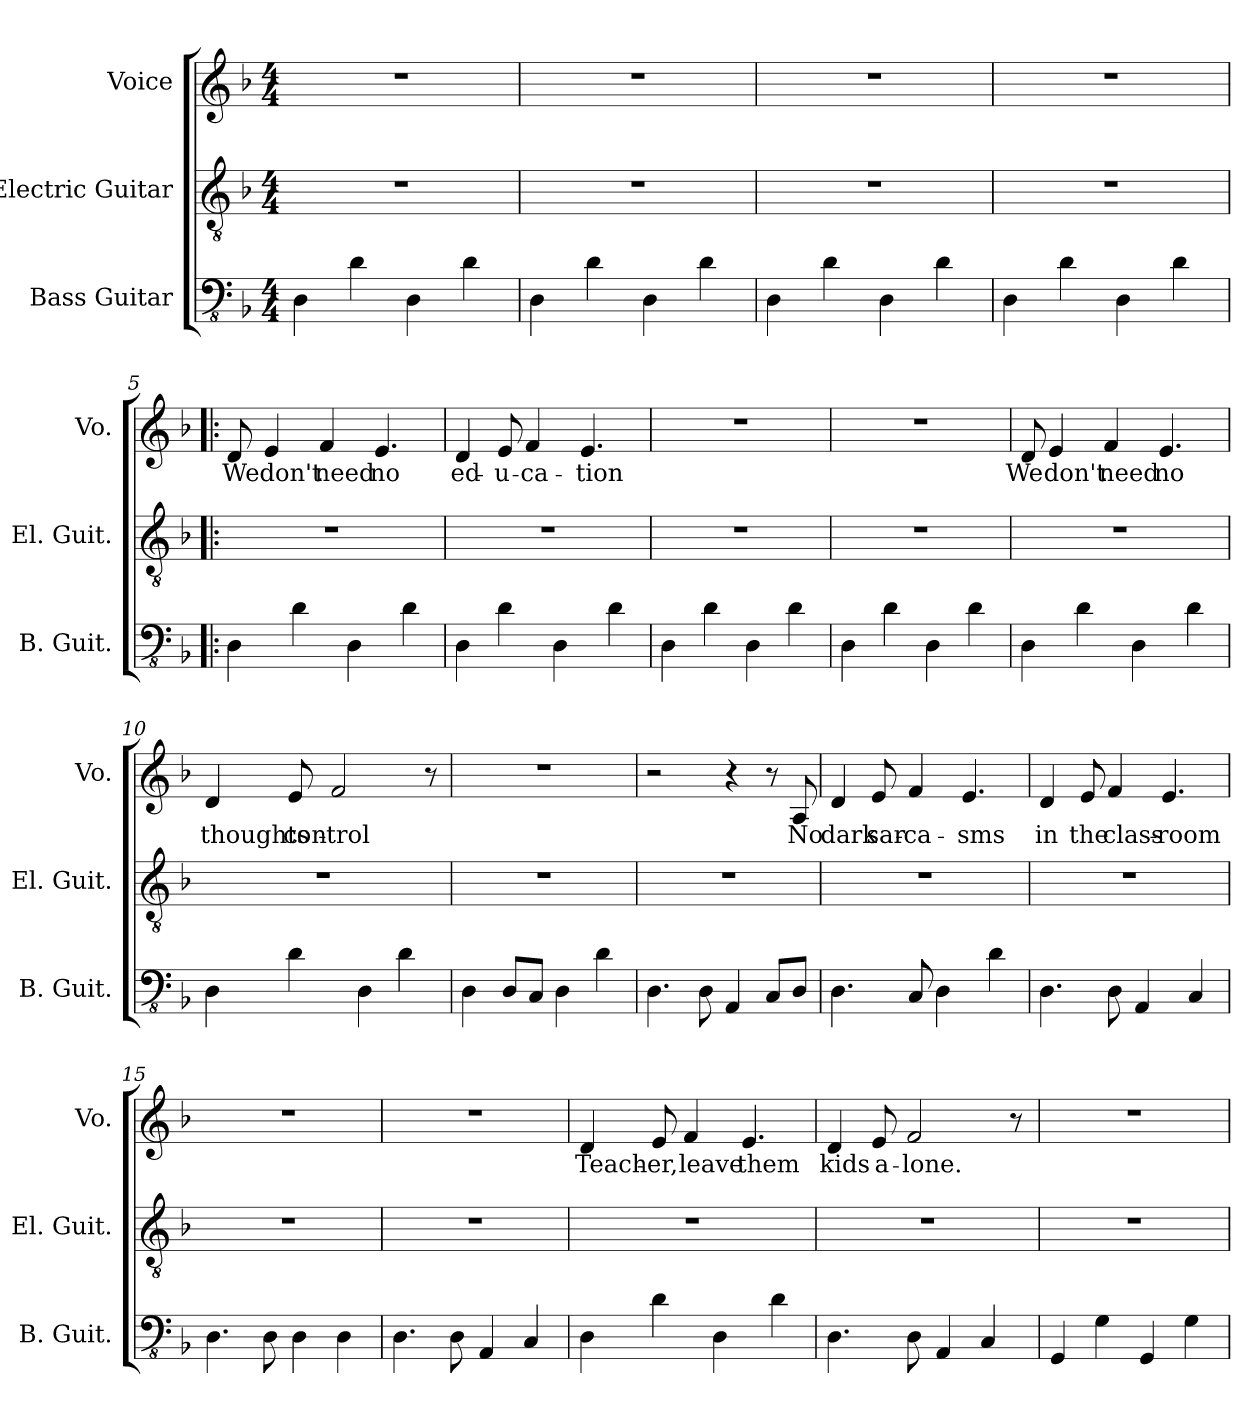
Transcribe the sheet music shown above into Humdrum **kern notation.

**kern	**kern	**kern	**text
*part3	*part2	*part1	*part1
*staff3	*staff2	*staff1	*staff1
*I"Bass Guitar	*I"Electric Guitar	*I"Voice	*
*I'B. Guit.	*I'El. Guit.	*I'Vo.	*
*clefFv4	*clefGv2	*clefG2	*
*k[b-]	*k[b-]	*k[b-]	*
*F:	*F:	*F:	*
*M4/4	*M4/4	*M4/4	*
=1	=1	=1	=1
4DD\	1r	1r	.
4D\	.	.	.
4DD\	.	.	.
4D\	.	.	.
=2	=2	=2	=2
4DD\	1r	1r	.
4D\	.	.	.
4DD\	.	.	.
4D\	.	.	.
=3	=3	=3	=3
4DD\	1r	1r	.
4D\	.	.	.
4DD\	.	.	.
4D\	.	.	.
=4	=4	=4	=4
4DD\	1r	1r	.
4D\	.	.	.
4DD\	.	.	.
4D\	.	.	.
=5!|:	=5!|:	=5!|:	=5!|:
4DD\	1r	8d/	We
.	.	4e/	don't
4D\	.	.	.
.	.	4f/	need
4DD\	.	.	.
.	.	4.e/	no
4D\	.	.	.
=6	=6	=6	=6
4DD\	1r	4d/	ed-
4D\	.	8e/	-u-
.	.	4f/	-ca-
4DD\	.	.	.
.	.	4.e/	-tion
4D\	.	.	.
!!LO:LB:g=z
=7	=7	=7	=7
4DD\	1r	1r	.
4D\	.	.	.
4DD\	.	.	.
4D\	.	.	.
=8	=8	=8	=8
4DD\	1r	1r	.
4D\	.	.	.
4DD\	.	.	.
4D\	.	.	.
=9	=9	=9	=9
4DD\	1r	8d/	We
.	.	4e/	don't
4D\	.	.	.
.	.	4f/	need
4DD\	.	.	.
.	.	4.e/	no
4D\	.	.	.
=10	=10	=10	=10
4DD\	1r	4d/	thoughts
4D\	.	8e/	con-
.	.	2f/	-trol
4DD\	.	.	.
4D\	.	.	.
.	.	8r	.
=11	=11	=11	=11
4DD\	1r	1r	.
8DD/L	.	.	.
8CC/J	.	.	.
4DD\	.	.	.
4D\	.	.	.
!!LO:LB:g=z
=12	=12	=12	=12
4.DD\	1r	2r	.
8DD\	.	.	.
4AAA/	.	4r	.
8CC/L	.	8r	.
8DD/J	.	8A/	No
=13	=13	=13	=13
4.DD\	1r	4d/	dark
.	.	8e/	sar-
8CC/	.	4f/	-ca-
4DD\	.	.	.
.	.	4.e/	-sms
4D\	.	.	.
=14	=14	=14	=14
4.DD\	1r	4d/	in
.	.	8e/	the
8DD\	.	4f/	class-
4AAA/	.	.	.
.	.	4.e/	-room
4CC/	.	.	.
=15	=15	=15	=15
4.DD\	1r	1r	.
8DD\	.	.	.
4DD\	.	.	.
4DD\	.	.	.
=16	=16	=16	=16
4.DD\	1r	1r	.
8DD\	.	.	.
4AAA/	.	.	.
4CC/	.	.	.
!!LO:LB:g=z
=17	=17	=17	=17
4DD\	1r	4d/	Teach-
4D\	.	8e/	-er,
.	.	4f/	leave
4DD\	.	.	.
.	.	4.e/	them
4D\	.	.	.
=18	=18	=18	=18
4.DD\	1r	4d/	kids
.	.	8e/	a-
8DD\	.	2f/	-lone.
4AAA/	.	.	.
4CC/	.	.	.
.	.	8r	.
=19	=19	=19	=19
4GGG/	1r	1r	.
4GG\	.	.	.
4GGG/	.	.	.
4GG\	.	.	.
=	=	=	=
*-	*-	*-	*-
